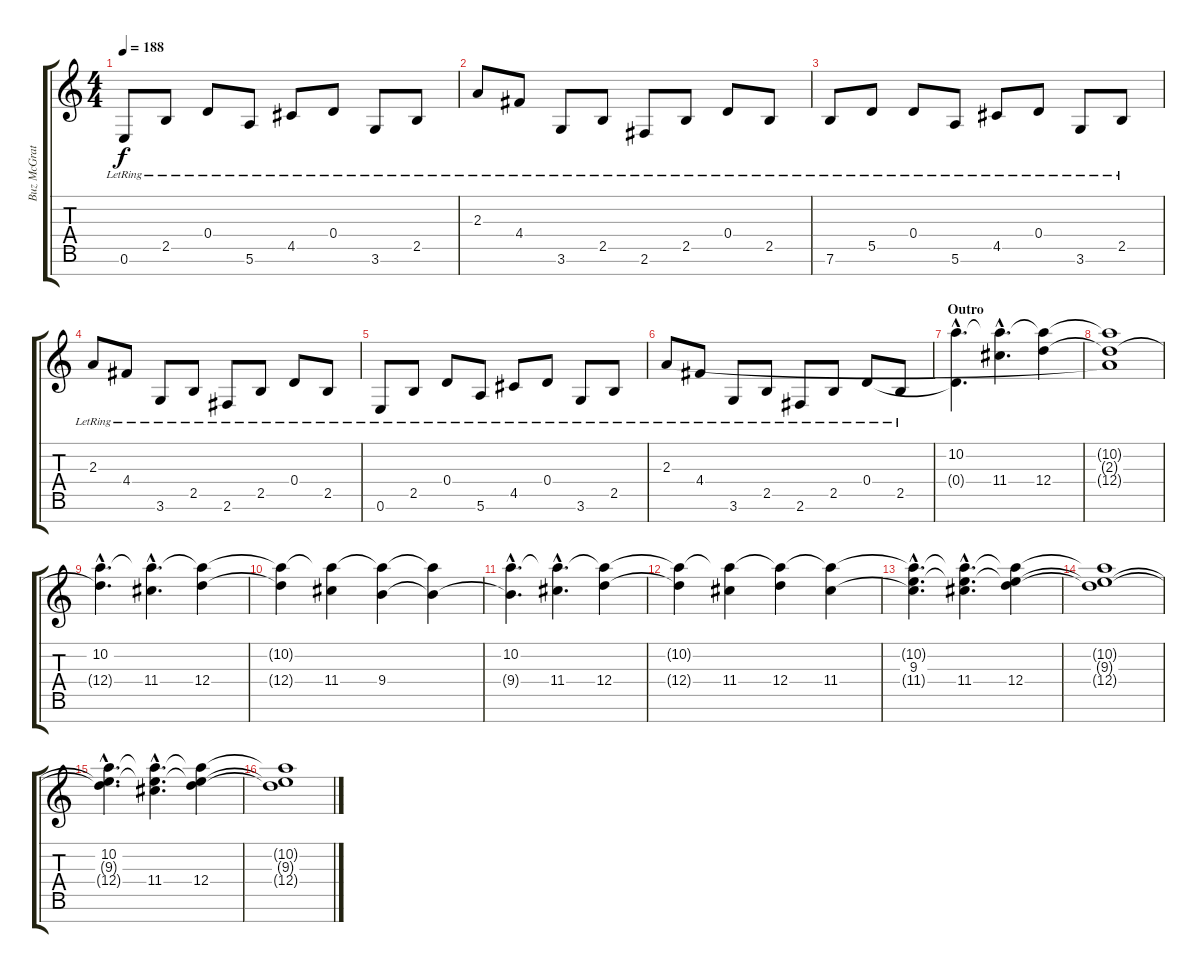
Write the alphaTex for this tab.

\track ("Buz McGrath" "Buz McGrat") {instrument distortionguitar}
\staff {score tabs}
\tuning (E4 B3 G3 D3 A2 E2 B1) {hide}
\ts (4 4)
\tempo 188
\clef g2
\ks c
0.6{lr}.8{dy f} 2.5{lr}.8 0.4{lr}.8 5.6{lr}.8 4.5{lr}.8 0.4{lr}.8 3.6{lr}.8 2.5{lr}.8 |
2.3{lr}.8 4.4{lr}.8 3.6{lr}.8 2.5{lr}.8 2.6{lr}.8 2.5{lr}.8 0.4{lr}.8 2.5{lr}.8 |
7.6{lr}.8 5.5{lr}.8 0.4{lr}.8 5.6{lr}.8 4.5{lr}.8 0.4{lr}.8 3.6{lr}.8 2.5{lr}.8 |
2.3{lr}.8 4.4{lr}.8 3.6{lr}.8 2.5{lr}.8 2.6{lr}.8 2.5{lr}.8 0.4{lr}.8 2.5{lr}.8 |
0.6{lr}.8 2.5{lr}.8 0.4{lr}.8 5.6{lr}.8 4.5{lr}.8 0.4{lr}.8 3.6{lr}.8 2.5{lr}.8 |
2.3{lr}.8 4.4{lr}.8 3.6{lr}.8 2.5{lr}.8 2.6{lr}.8 2.5{lr}.8 0.4{lr}.8 2.5{lr}.8 |
\section ("" "Outro")
(10.2{hac} 0.4{hac t}).4{d volume 16 instrument distortionguitar} (10.2{hac t} 11.4{hac}).4{d} (10.2{t} 12.4).4 |
(10.2{t} 2.3{t} 12.4{t}).1 |
(10.2{hac} 12.4{hac t}).4{d} (10.2{hac t} 11.4{hac}).4{d} (10.2{t} 12.4).4 |
(10.2{t} 12.4{t}).4 (10.2{t} 11.4).4 (10.2{t} 9.4).4 (10.2{t} 9.4{t}).4 |
(10.2{hac} 9.4{hac t}).4{d} (10.2{hac t} 11.4{hac}).4{d} (10.2{t} 12.4).4 |
(10.2{t} 12.4{t}).4 (10.2{t} 11.4).4 (10.2{t} 12.4).4 (10.2{t} 11.4).4 |
(10.2{hac t} 9.3{hac} 11.4{hac t}).4{d} (10.2{hac t} 9.3{hac t} 11.4{hac}).4{d} (10.2{t} 9.3{t} 12.4).4 |
(10.2{t} 9.3{t} 12.4{t}).1 |
(10.2{hac} 9.3{hac t} 12.4{hac t}).4{d} (10.2{hac t} 9.3{hac t} 11.4{hac}).4{d} (10.2{t} 9.3{t} 12.4).4 |
(10.2{t} 9.3{t} 12.4{t}).1
